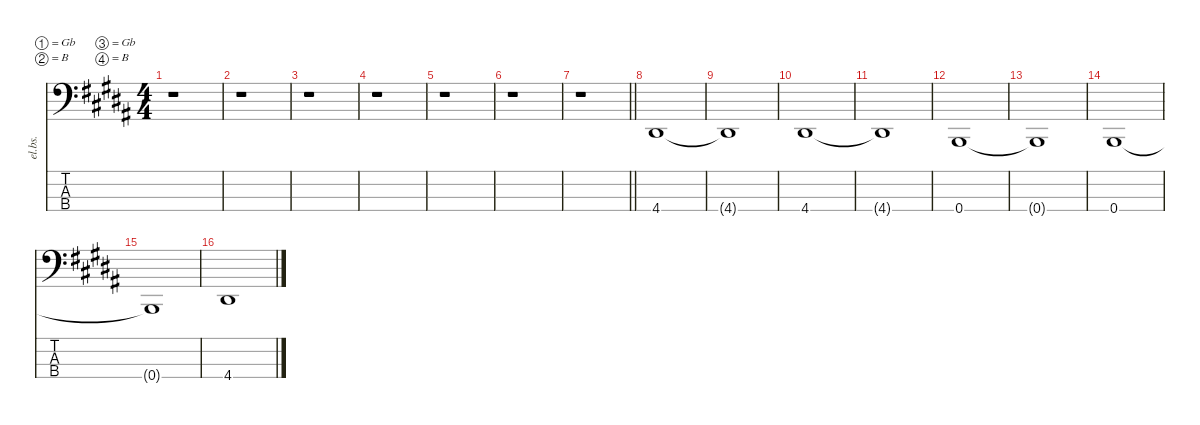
\defaultSystemsLayout 4
\hideDynamics
\bracketExtendMode nobrackets
\otherSystemsTrackNameOrientation horizontal
\track ("Bass" "el.bs.") {defaultSystemsLayout 4 instrument electricbasspick}
\staff {score tabs}
\tuning (Gb2 B1 Gb1 B0)
\ts (4 4)
\tempo (71 hide)
\clef f4
\ks b
r.1{dy f beam Down} |
r.1{beam Down} |
r.1{beam Down} |
r.1{beam Down} |
r.1{beam Down} |
r.1{beam Down} |
\tempo (68 1 hide)
\barLineRight lightlight
r.1{beam Down} |
4.4{acc #}.1{beam Up} |
4.4{t acc #}.1{beam Up} |
4.4{acc #}.1{beam Up} |
4.4{t acc #}.1{beam Up} |
0.4{acc forcenatural}.1{beam Up} |
0.4{t acc forcenatural}.1{beam Up} |
0.4{acc forcenatural}.1{beam Up} |
0.4{t acc forcenatural}.1{beam Up} |
4.4{acc #}.1{beam Up}
